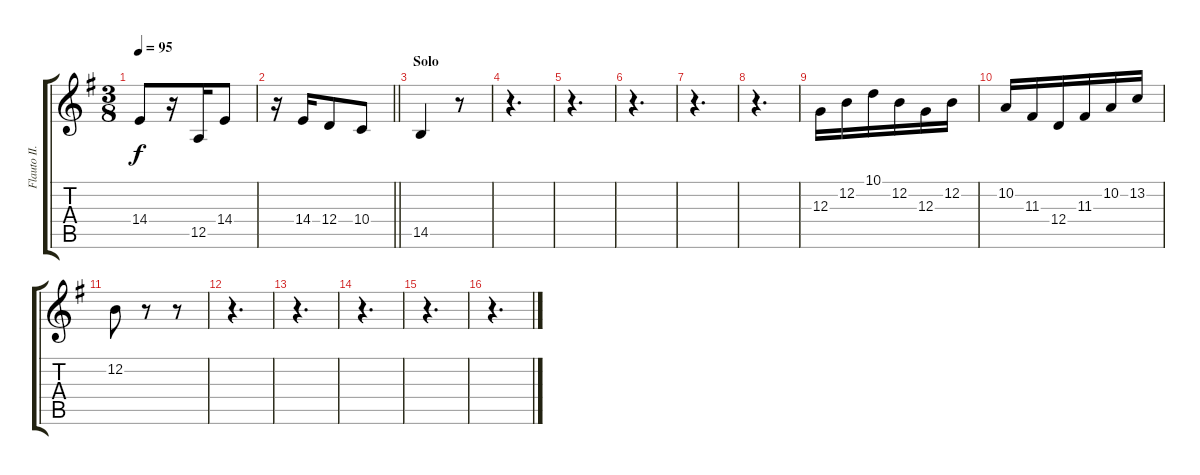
\track ("Flauto II. (Flùte à bee)" "Flauto II.") {instrument recorder}
\staff {score tabs}
\tuning (E4 B3 G3 D3 A2 E2) {hide}
\ts (3 8)
\tempo 95
\clef g2
\ks g
14.4.8{dy f} r.16 12.5.16{beam merge} 14.4.8 |
\barLineRight lightlight
r.16 14.4.16{beam merge} 12.4.8{beam merge} 10.4.8 |
\section ("" "Solo")
14.5.4 r.8 |
r.4{d} |
r.4{d} |
r.4{d} |
r.4{d} |
r.4{d} |
12.3.16 12.2.16{beam merge} 10.1.16 12.2.16{beam merge} 12.3.16 12.2.16 |
10.2.16 11.3.16{beam merge} 12.4.16 11.3.16{beam merge} 10.2.16 13.2.16 |
12.2.8 r.8 r.8 |
r.4{d} |
r.4{d} |
r.4{d} |
r.4{d} |
r.4{d}
